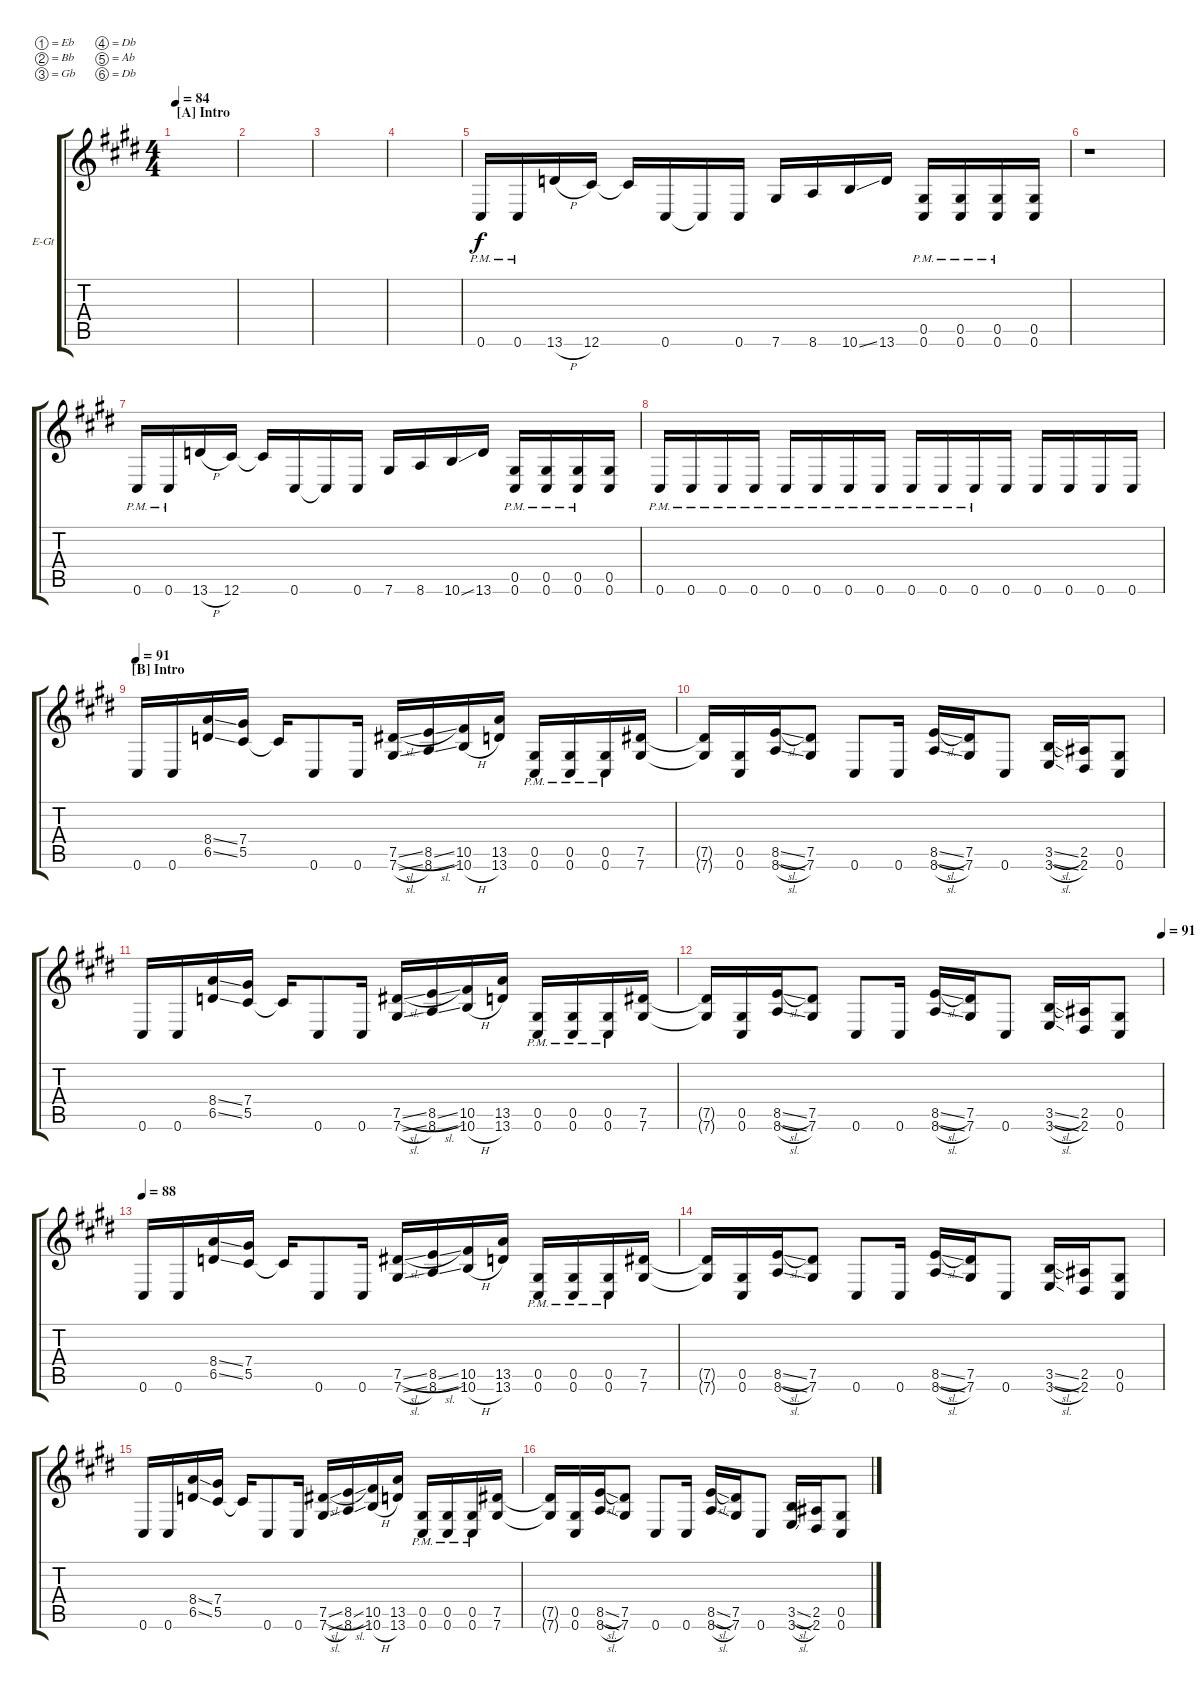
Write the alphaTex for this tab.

\defaultSystemsLayout 4
\bracketExtendMode groupsimilarinstruments
\firstSystemTrackNameOrientation horizontal
\otherSystemsTrackNameOrientation horizontal
\track ("Tremonti" "E-Gt") {instrument overdrivenguitar}
\staff {score tabs}
\tuning (Eb4 Bb3 Gb3 Db3 Ab2 Db2)
\ts (4 4)
\section ("A" "Intro")
\tempo 84
\clef g2
\ks c#minor
|
|
|
|
0.6{pm}.16 0.6{pm}.16 13.6{h}.16 12.6.16 12.6{t}.16 0.6.16 0.6{t}.16 0.6.16 7.6.16 8.6.16 10.6{ss}.16 13.6.16 (0.6{pm} 0.5{pm}).16 (0.6{pm} 0.5{pm}).16 (0.6{pm} 0.5{pm}).16 (0.6 0.5).16 |
r.1 |
0.6{pm}.16 0.6{pm}.16 13.6{h}.16 12.6.16 12.6{t}.16 0.6.16 0.6{t}.16 0.6.16 7.6.16 8.6.16 10.6{ss}.16 13.6.16 (0.6{pm} 0.5{pm}).16 (0.6{pm} 0.5{pm}).16 (0.6{pm} 0.5{pm}).16 (0.6 0.5).16 |
0.6{pm}.16 0.6{pm}.16 0.6{pm}.16 0.6{pm}.16 0.6{pm}.16 0.6{pm}.16 0.6{pm}.16 0.6{pm}.16 0.6{pm}.16 0.6{pm}.16 0.6{pm}.16 0.6.16 0.6.16 0.6.16 0.6.16 0.6.16 |
\section ("B" "Intro")
\tempo 91
0.6.16 0.6.16 (6.5{ss} 8.4{ss}).16 (5.5 7.4).16 5.5{t}.16 0.6.8 0.6.16 (7.6{sl} 7.5{sl}).16 (8.6{ss} 8.5{sl}).16 (10.6{h} 10.5).16 (13.6 13.5).16 (0.6{pm} 0.5{pm}).16 (0.5{pm} 0.6{pm}).16 (0.6{pm} 0.5).16 (7.6 7.5).16 |
(7.5{t} 7.6{t}).16 (0.6 0.5).16 (8.6{sl} 8.5{sl}).16 (7.6 7.5).8 0.6.8 0.6.16 (8.6{sl} 8.5{sl}).16 (7.6 7.5).16 0.6.8 (3.6{sl} 3.5{sl}).16 (2.6 2.5).16 (0.6 0.5).8 |
0.6.16 0.6.16 (6.5{ss} 8.4{ss}).16 (5.5 7.4).16 5.5{t}.16 0.6.8 0.6.16 (7.6{sl} 7.5{sl}).16 (8.6{ss} 8.5{sl}).16 (10.6{h} 10.5).16 (13.6 13.5).16 (0.6{pm} 0.5{pm}).16 (0.5{pm} 0.6{pm}).16 (0.6{pm} 0.5).16 (7.6 7.5).16 |
\tempo (91 1)
(7.5{t} 7.6{t}).16 (0.6 0.5).16 (8.6{sl} 8.5{sl}).16 (7.6 7.5).8 0.6.8 0.6.16 (8.6{sl} 8.5{sl}).16 (7.6 7.5).16 0.6.8 (3.6{sl} 3.5{sl}).16 (2.6 2.5).16 (0.6 0.5).8 |
\tempo 88
0.6.16 0.6.16 (6.5{ss} 8.4{ss}).16 (5.5 7.4).16 5.5{t}.16 0.6.8 0.6.16 (7.6{sl} 7.5{sl}).16 (8.6{ss} 8.5{sl}).16 (10.6{h} 10.5).16 (13.6 13.5).16 (0.6{pm} 0.5{pm}).16 (0.5{pm} 0.6{pm}).16 (0.6{pm} 0.5).16 (7.6 7.5).16 |
(7.5{t} 7.6{t}).16 (0.6 0.5).16 (8.6{sl} 8.5{sl}).16 (7.6 7.5).8 0.6.8 0.6.16 (8.6{sl} 8.5{sl}).16 (7.6 7.5).16 0.6.8 (3.6{sl} 3.5{sl}).16 (2.6 2.5).16 (0.6 0.5).8 |
0.6.16 0.6.16 (6.5{ss} 8.4{ss}).16 (5.5 7.4).16 5.5{t}.16 0.6.8 0.6.16 (7.6{sl} 7.5{sl}).16 (8.6{ss} 8.5{sl}).16 (10.6{h} 10.5).16 (13.6 13.5).16 (0.6{pm} 0.5{pm}).16 (0.5{pm} 0.6{pm}).16 (0.6{pm} 0.5).16 (7.6 7.5).16 |
(7.5{t} 7.6{t}).16 (0.6 0.5).16 (8.6{sl} 8.5{sl}).16 (7.6 7.5).8 0.6.8 0.6.16 (8.6{sl} 8.5{sl}).16 (7.6 7.5).16 0.6.8 (3.6{sl} 3.5{sl}).16 (2.6 2.5).16 (0.6 0.5).8
